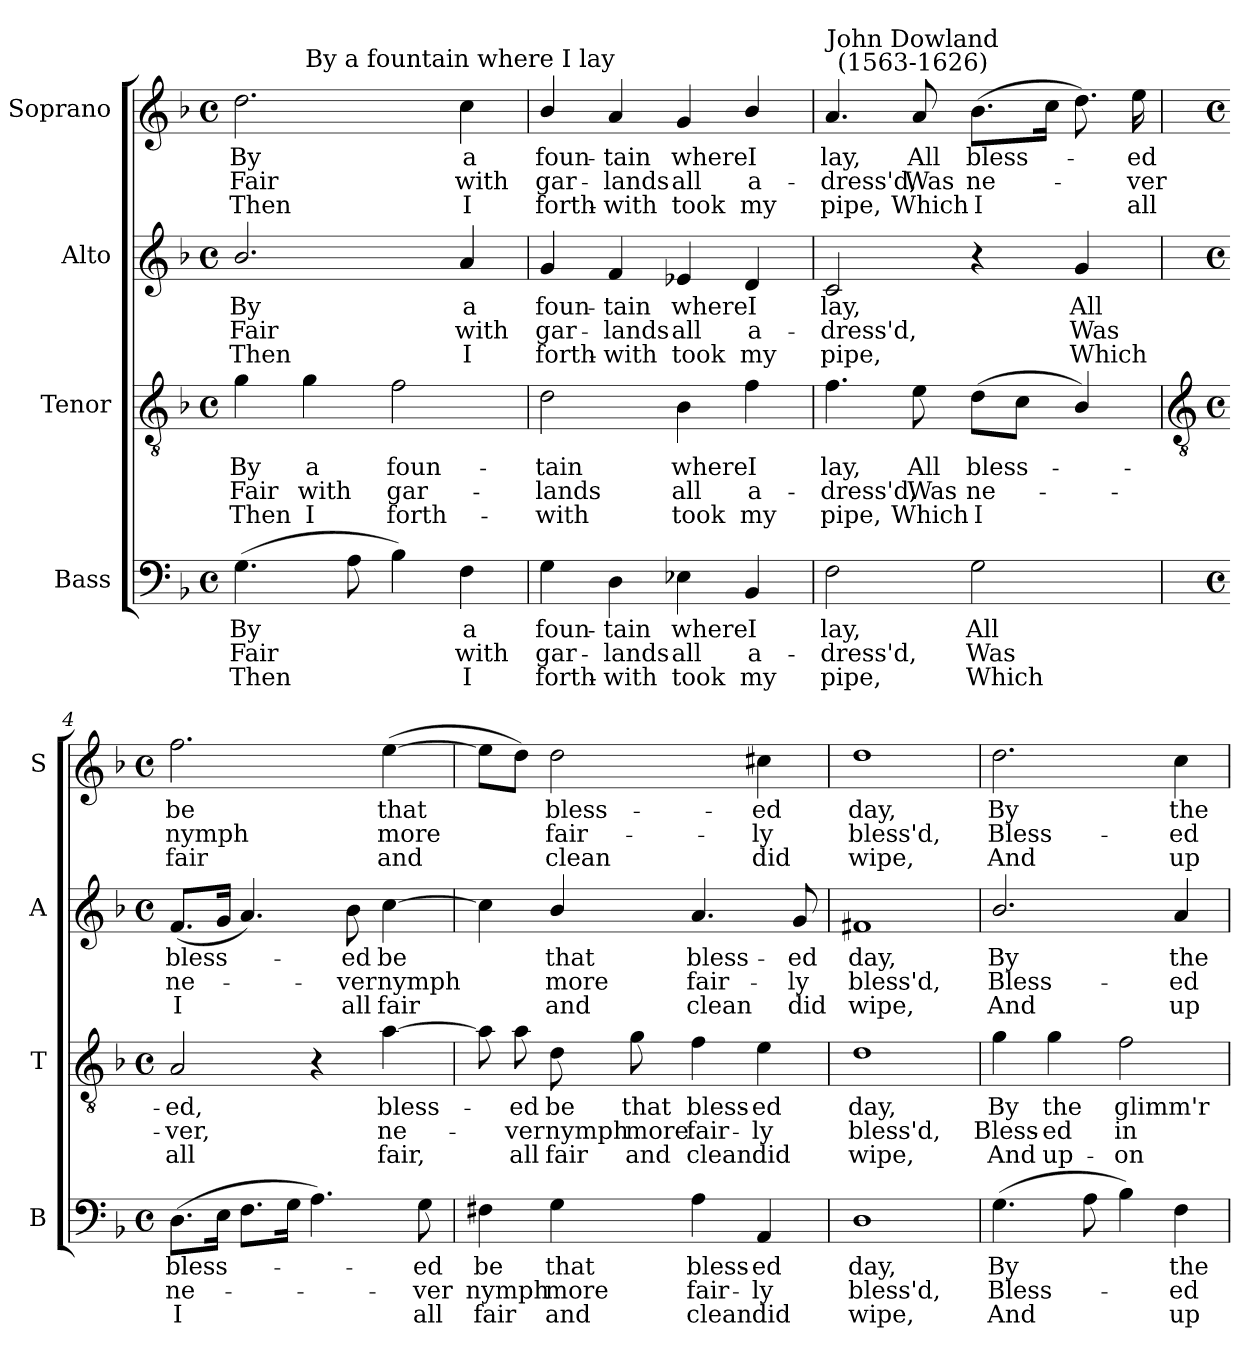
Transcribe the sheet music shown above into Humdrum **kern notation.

**kern	**text	**text	**text	**kern	**text	**text	**text	**kern	**text	**text	**text	**kern	**text	**text	**text
*part4	*part4	*part4	*part4	*part3	*part3	*part3	*part3	*part2	*part2	*part2	*part2	*part1	*part1	*part1	*part1
*staff4	*staff4	*staff4	*staff4	*staff3	*staff3	*staff3	*staff3	*staff2	*staff2	*staff2	*staff2	*staff1	*staff1	*staff1	*staff1
*I"Bass	*	*	*	*I"Tenor	*	*	*	*I"Alto	*	*	*	*I"Soprano	*	*	*
*I'B	*	*	*	*I'T	*	*	*	*I'A	*	*	*	*I'S	*	*	*
*clefF4	*	*	*	*clefGv2	*	*	*	*clefG2	*	*	*	*clefG2	*	*	*
*k[b-]	*	*	*	*k[b-]	*	*	*	*k[b-]	*	*	*	*k[b-]	*	*	*
*F:	*	*	*	*F:	*	*	*	*F:	*	*	*	*F:	*	*	*
*M4/4	*	*	*	*M4/4	*	*	*	*M4/4	*	*	*	*M4/4	*	*	*
*met(c)	*	*	*	*met(c)	*	*	*	*met(c)	*	*	*	*met(c)	*	*	*
=1	=1	=1	=1	=1	=1	=1	=1	=1	=1	=1	=1	=1	=1	=1	=1
!	!LO:LY:b	!LO:LY:b	!LO:LY:b	!	!LO:LY:b	!LO:LY:b	!LO:LY:b	!	!LO:LY:b	!LO:LY:b	!LO:LY:b	!	!LO:LY:b	!LO:LY:b	!LO:LY:b
(>4.G	By	Fair	Then	4g	By	Fair	Then	2.b-/	By	Fair	Then	2.dd	By	Fair	Then
!	!	!	!	!	!LO:LY:b	!LO:LY:b	!LO:LY:b	!	!	!	!	!	!	!	!
.	.	.	.	4g	a	with	I	.	.	.	.	.	.	.	.
8A	.	.	.	.	.	.	.	.	.	.	.	.	.	.	.
!	!	!	!	!	!LO:LY:b	!LO:LY:b	!LO:LY:b	!	!	!	!	!	!	!	!
4B-)	.	.	.	2f	foun-	-gar-	-forth-	.	.	.	.	.	.	.	.
!	!	!	!	!	!	!	!	!	!	!	!	!LO:TX:a:cj:t=By a fountain where I lay	!	!	!
!	!LO:LY:b	!LO:LY:b	!LO:LY:b	!	!	!	!	!	!LO:LY:b	!LO:LY:b	!LO:LY:b	!	!LO:LY:b	!LO:LY:b	!LO:LY:b
4F	a	with	I	.	.	.	.	4a	a	with	I	4cc	a	with	I
=2	=2	=2	=2	=2	=2	=2	=2	=2	=2	=2	=2	=2	=2	=2	=2
!	!LO:LY:b	!LO:LY:b	!LO:LY:b	!	!LO:LY:b	!LO:LY:b	!LO:LY:b	!	!LO:LY:b	!LO:LY:b	!LO:LY:b	!	!LO:LY:b	!LO:LY:b	!LO:LY:b
4G	foun-	-gar-	-forth-	2d	-tain	lands	with	4g	foun-	-gar-	-forth-	4b-/	foun-	-gar-	-forth-
!	!LO:LY:b	!LO:LY:b	!LO:LY:b	!	!	!	!	!	!LO:LY:b	!LO:LY:b	!LO:LY:b	!	!LO:LY:b	!LO:LY:b	!LO:LY:b
4D	-tain	lands	with	.	.	.	.	4f	-tain	lands	with	4a	-tain	lands	with
!	!LO:LY:b	!LO:LY:b	!LO:LY:b	!	!LO:LY:b	!LO:LY:b	!LO:LY:b	!	!LO:LY:b	!LO:LY:b	!LO:LY:b	!	!LO:LY:b	!LO:LY:b	!LO:LY:b
4E-X	where	all	took	4B-	where	all	took	4e-X	where	all	took	4g	where	all	took
!	!LO:LY:b	!LO:LY:b	!LO:LY:b	!	!LO:LY:b	!LO:LY:b	!LO:LY:b	!	!LO:LY:b	!LO:LY:b	!LO:LY:b	!	!LO:LY:b	!LO:LY:b	!LO:LY:b
4BB-	I	a-	-my	4f	I	a-	-my	4d	I	a-	-my	4b-/	I	a-	-my
=3	=3	=3	=3	=3	=3	=3	=3	=3	=3	=3	=3	=3	=3	=3	=3
!	!LO:LY:b	!LO:LY:b	!LO:LY:b	!	!LO:LY:b	!LO:LY:b	!LO:LY:b	!	!LO:LY:b	!LO:LY:b	!LO:LY:b	!	!LO:LY:b	!LO:LY:b	!LO:LY:b
2F	lay,	dress'd,	pipe,	4.f	lay,	dress'd,	pipe,	2c	lay,	dress'd,	pipe,	4.a	lay,	dress'd,	pipe,
!	!	!	!	!	!	!	!	!	!	!	!	!LO:TX:a:cj:t=John Dowland\n(1563-1626)	!	!	!
!	!	!	!	!	!LO:LY:b	!LO:LY:b	!LO:LY:b	!	!	!	!	!	!LO:LY:b	!LO:LY:b	!LO:LY:b
.	.	.	.	8e	All	Was	Which	.	.	.	.	8a	All	Was	Which
!	!LO:LY:b	!LO:LY:b	!LO:LY:b	!	!LO:LY:b	!LO:LY:b	!LO:LY:b	!	!	!	!	!	!LO:LY:b	!LO:LY:b	!LO:LY:b
2G	All	Was	Which	(>8dL	bless-	ne-	I	4r	.	.	.	(>8.b-L	bless-	ne-	I
.	.	.	.	8cJ	.	.	.	.	.	.	.	.	.	.	.
.	.	.	.	.	.	.	.	.	.	.	.	16ccJ	.	.	.
!	!	!	!	!	!	!	!	!	!LO:LY:b	!LO:LY:b	!LO:LY:b	!	!	!	!
.	.	.	.	4B-/)	.	.	.	4g	All	Was	Which	8.dd)	.	.	.
!	!	!	!	!	!	!	!	!	!	!	!	!	!LO:LY:b	!LO:LY:b	!LO:LY:b
.	.	.	.	.	.	.	.	.	.	.	.	16ee	ed	ver	all
!!LO:LB:g=z
=4	=4	=4	=4	=4	=4	=4	=4	=4	=4	=4	=4	=4	=4	=4	=4
*	*	*	*	*clefGv2	*	*	*	*	*	*	*	*	*	*	*
*M4/4	*	*	*	*M4/4	*	*	*	*M4/4	*	*	*	*M4/4	*	*	*
*met(c)	*	*	*	*met(c)	*	*	*	*met(c)	*	*	*	*met(c)	*	*	*
!	!LO:LY:b	!LO:LY:b	!LO:LY:b	!	!LO:LY:b	!LO:LY:b	!LO:LY:b	!	!LO:LY:b	!LO:LY:b	!LO:LY:b	!	!LO:LY:b	!LO:LY:b	!LO:LY:b
(>8.DL	bless-	ne-	I	2A	ed,	ver,	all	(<8.fL	bless-	ne-	I	2.ff	be	nymph	fair
16EJ	.	.	.	.	.	.	.	16gJ	.	.	.	.	.	.	.
8.FL	.	.	.	.	.	.	.	4.a)	.	.	.	.	.	.	.
16GJ	.	.	.	.	.	.	.	.	.	.	.	.	.	.	.
4.A)	.	.	.	4r	.	.	.	.	.	.	.	.	.	.	.
!	!	!	!	!	!	!	!	!	!LO:LY:b	!LO:LY:b	!LO:LY:b	!	!	!	!
.	.	.	.	.	.	.	.	8b-	ed	ver	all	.	.	.	.
!	!	!	!	!	!LO:LY:b	!LO:LY:b	!LO:LY:b	!	!LO:LY:b	!LO:LY:b	!LO:LY:b	!	!LO:LY:b	!LO:LY:b	!LO:LY:b
.	.	.	.	[4a	bless-	ne-	fair,	[4cc	be	nymph	fair	(>[4ee	that	more	and
!	!LO:LY:b	!LO:LY:b	!LO:LY:b	!	!	!	!	!	!	!	!	!	!	!	!
8G	ed	ver	all	.	.	.	.	.	.	.	.	.	.	.	.
=5	=5	=5	=5	=5	=5	=5	=5	=5	=5	=5	=5	=5	=5	=5	=5
!	!LO:LY:b	!LO:LY:b	!LO:LY:b	!	!	!	!	!	!	!	!	!	!	!	!
4F#X	be	nymph	fair	8a]	.	.	.	4cc]	.	.	.	8eeL]	.	.	.
!	!	!	!	!	!LO:LY:b	!LO:LY:b	!LO:LY:b	!	!	!	!	!	!	!	!
.	.	.	.	8a	ed	ver	all	.	.	.	.	8ddJ)	.	.	.
!	!LO:LY:b	!LO:LY:b	!LO:LY:b	!	!LO:LY:b	!LO:LY:b	!LO:LY:b	!	!LO:LY:b	!LO:LY:b	!LO:LY:b	!	!LO:LY:b	!LO:LY:b	!LO:LY:b
4G	that	more	and	8d	be	nymph	fair	4b-/	that	more	and	2dd	bless-	-fair-	-clean
!	!	!	!	!	!LO:LY:b	!LO:LY:b	!LO:LY:b	!	!	!	!	!	!	!	!
.	.	.	.	8g	that	more	and	.	.	.	.	.	.	.	.
!	!LO:LY:b	!LO:LY:b	!LO:LY:b	!	!LO:LY:b	!LO:LY:b	!LO:LY:b	!	!LO:LY:b	!LO:LY:b	!LO:LY:b	!	!	!	!
4A	bless-	-fair-	-clean	4f	bless-	-fair-	-clean	4.a	bless-	-fair-	-clean	.	.	.	.
!	!LO:LY:b	!LO:LY:b	!LO:LY:b	!	!LO:LY:b	!LO:LY:b	!LO:LY:b	!	!	!	!	!	!LO:LY:b	!LO:LY:b	!LO:LY:b
4AA	ed	ly	did	4e	ed	ly	did	.	.	.	.	4cc#X	ed	ly	did
!	!	!	!	!	!	!	!	!	!LO:LY:b	!LO:LY:b	!LO:LY:b	!	!	!	!
.	.	.	.	.	.	.	.	8g	ed	ly	did	.	.	.	.
=6	=6	=6	=6	=6	=6	=6	=6	=6	=6	=6	=6	=6	=6	=6	=6
!	!LO:LY:b	!LO:LY:b	!LO:LY:b	!	!LO:LY:b	!LO:LY:b	!LO:LY:b	!	!LO:LY:b	!LO:LY:b	!LO:LY:b	!	!LO:LY:b	!LO:LY:b	!LO:LY:b
1D	day,	bless'd,	wipe,	1d	day,	bless'd,	wipe,	1f#X	day,	bless'd,	wipe,	1dd	day,	bless'd,	wipe,
=7	=7	=7	=7	=7	=7	=7	=7	=7	=7	=7	=7	=7	=7	=7	=7
!	!LO:LY:b	!LO:LY:b	!LO:LY:b	!	!LO:LY:b	!LO:LY:b	!LO:LY:b	!	!LO:LY:b	!LO:LY:b	!LO:LY:b	!	!LO:LY:b	!LO:LY:b	!LO:LY:b
(>4.G	By	Bless-	And	4g	By	Bless-	-And	2.b-/	By	Bless-	-And	2.dd	By	Bless-	-And
!	!	!	!	!	!LO:LY:b	!LO:LY:b	!LO:LY:b	!	!	!	!	!	!	!	!
.	.	.	.	4g	the	ed	up-	.	.	.	.	.	.	.	.
8A	.	.	.	.	.	.	.	.	.	.	.	.	.	.	.
!	!	!	!	!	!LO:LY:b	!LO:LY:b	!LO:LY:b	!	!	!	!	!	!	!	!
4B-)	.	.	.	2f	-glimm'r-	-in	on	.	.	.	.	.	.	.	.
!	!LO:LY:b	!LO:LY:b	!LO:LY:b	!	!	!	!	!	!LO:LY:b	!LO:LY:b	!LO:LY:b	!	!LO:LY:b	!LO:LY:b	!LO:LY:b
4F	the	ed	up-	.	.	.	.	4a	the	ed	up-	4cc	the	ed	up-
=	=	=	=	=	=	=	=	=	=	=	=	=	=	=	=
*-	*-	*-	*-	*-	*-	*-	*-	*-	*-	*-	*-	*-	*-	*-	*-
